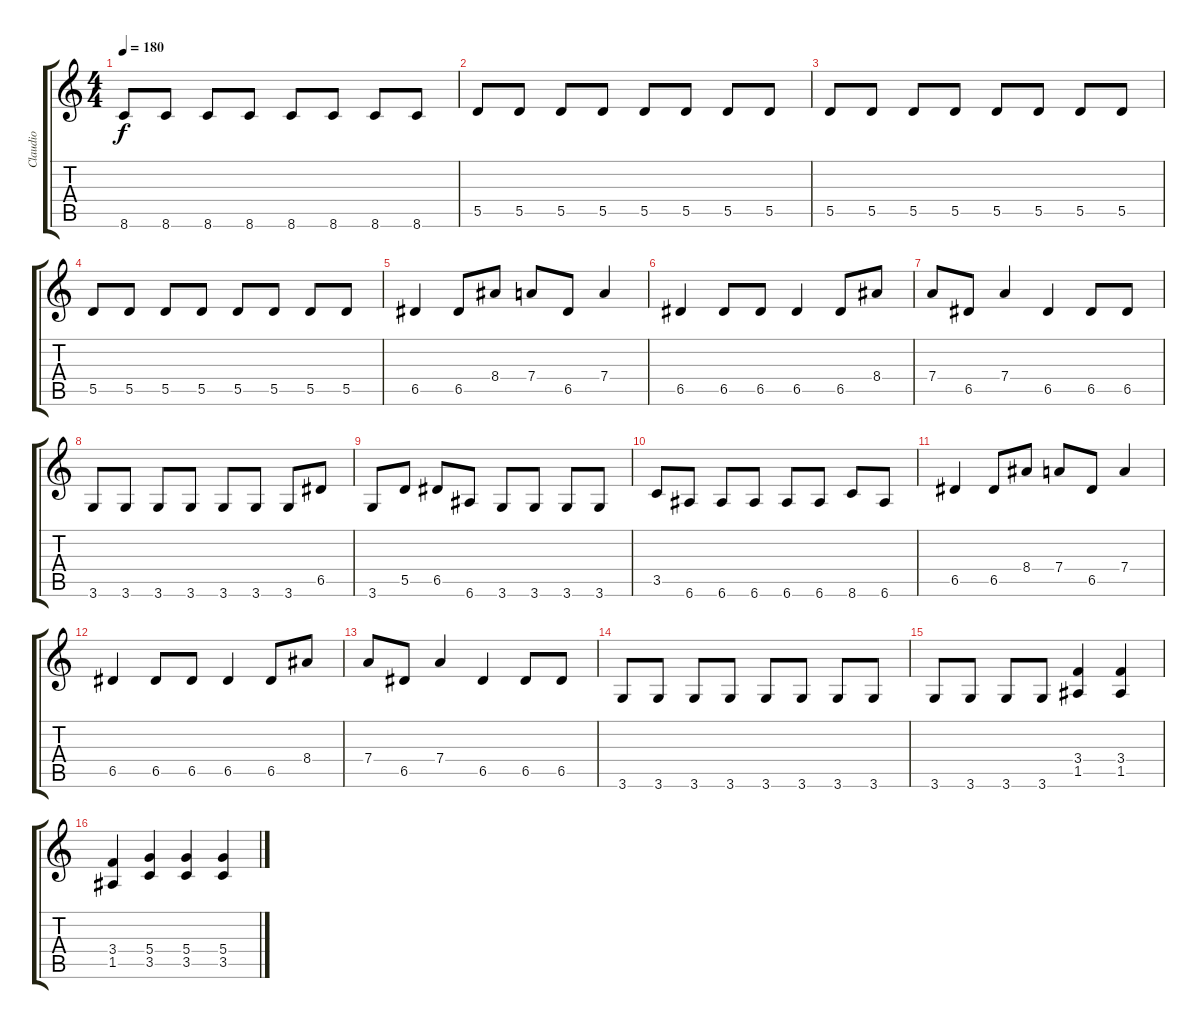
\track ("Claudio" "Claudio") {instrument distortionguitar}
\staff {score tabs}
\tuning (E4 B3 G3 D3 A2 E2) {hide}
\ts (4 4)
\tempo 180
\clef g2
\ks c
8.6.8{dy f} 8.6.8 8.6.8 8.6.8 8.6.8 8.6.8 8.6.8 8.6.8 |
5.5.8 5.5.8 5.5.8 5.5.8 5.5.8 5.5.8 5.5.8 5.5.8 |
5.5.8 5.5.8 5.5.8 5.5.8 5.5.8 5.5.8 5.5.8 5.5.8 |
5.5.8 5.5.8 5.5.8 5.5.8 5.5.8 5.5.8 5.5.8 5.5.8 |
6.5.4 6.5.8 8.4.8 7.4.8 6.5.8 7.4.4 |
6.5.4 6.5.8 6.5.8 6.5.4 6.5.8 8.4.8 |
7.4.8 6.5.8 7.4.4 6.5.4 6.5.8 6.5.8 |
3.6.8 3.6.8 3.6.8 3.6.8 3.6.8 3.6.8 3.6.8 6.5.8 |
3.6.8 5.5.8 6.5.8 6.6.8 3.6.8 3.6.8 3.6.8 3.6.8 |
3.5.8 6.6.8 6.6.8 6.6.8 6.6.8 6.6.8 8.6.8 6.6.8 |
6.5.4 6.5.8 8.4.8 7.4.8 6.5.8 7.4.4 |
6.5.4 6.5.8 6.5.8 6.5.4 6.5.8 8.4.8 |
7.4.8 6.5.8 7.4.4 6.5.4 6.5.8 6.5.8 |
3.6.8 3.6.8 3.6.8 3.6.8 3.6.8 3.6.8 3.6.8 3.6.8 |
3.6.8 3.6.8 3.6.8 3.6.8 (3.4 1.5).4 (3.4 1.5).4 |
(3.4 1.5).4 (5.4 3.5).4 (5.4 3.5).4 (5.4 3.5).4
